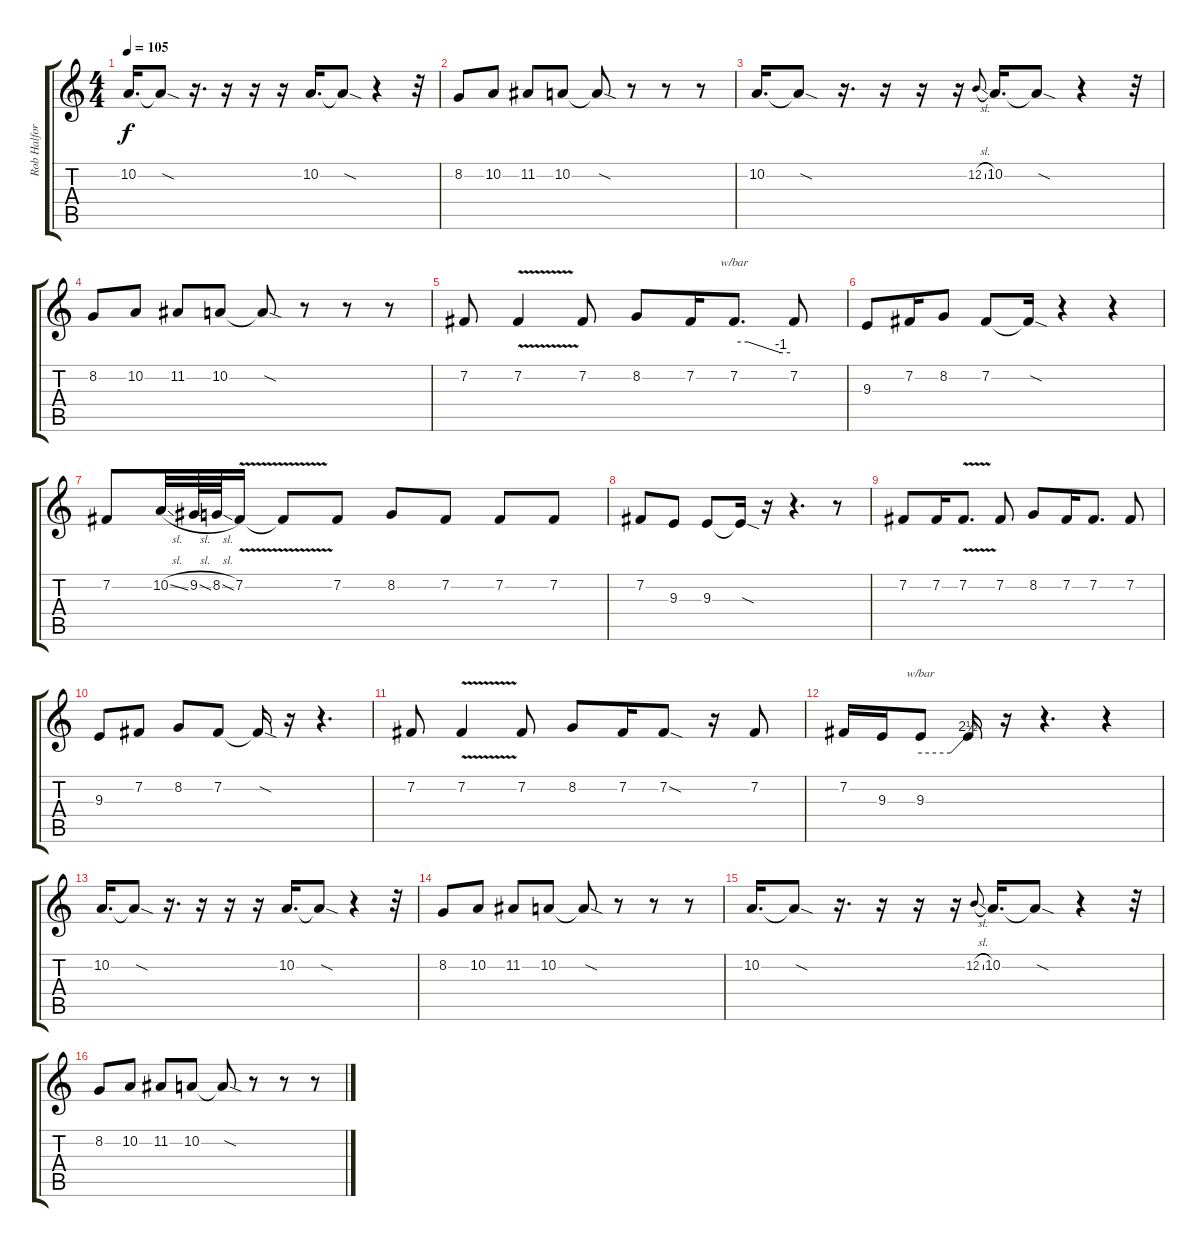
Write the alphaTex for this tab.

\track ("Rob Halford" "Rob Halfor") {instrument violin}
\staff {score tabs}
\tuning (E4 B3 G3 D3 A2 E2) {hide}
\ts (4 4)
\tempo 105
\clef g2
\ks c
10.2.16{d dy f} 10.2{sod t}.8 r.16{d} r.16 r.16 r.16 10.2.16{d} 10.2{sod t}.8 r.4 r.32 |
8.2.8 10.2.8 11.2.8 10.2.8 10.2{sod t}.8 r.8 r.8 r.8 |
10.2.16{d} 10.2{sod t}.8 r.16{d} r.16 r.16 r.16 12.2{sl}.8{gr onbeat} 10.2.16{d} 10.2{sod t}.8 r.4 r.32 |
8.2.8 10.2.8 11.2.8 10.2.8 10.2{sod t}.8 r.8 r.8 r.8 |
7.2.8 7.2{v}.4 7.2.8 8.2.8 7.2.16 7.2.8{d tbe (custom default 0 0 15 0 50 -4 60 -4)} 7.2.8 |
9.3.8 7.2.16 8.2.8 7.2.8 7.2{sod t}.16 r.4 r.4 |
7.2.8 10.2{sl}.32 9.2{sl}.64 8.2{sl}.64 7.2{v}.16 7.2{t}.8 7.2.8 8.2.8 7.2.8 7.2.8 7.2.8 |
7.2.8 9.3.8 9.3.8 9.3{sod t}.16 r.16 r.4{d} r.8 |
7.2.8 7.2.16 7.2{v}.8{d} 7.2.8 8.2.8 7.2.16 7.2.8{d} 7.2.8 |
9.3.8 7.2.8 8.2.8 7.2.8 7.2{sod t}.16 r.16 r.4{d} |
7.2.8 7.2{v}.4 7.2.8 8.2.8 7.2.16 7.2{sod}.8 r.16 7.2.8 |
7.2.16 9.3.16 9.3.8{tbe (custom default 0 0 38 0 60 10)} 9.3{t}.16 r.16 r.4{d} r.4 |
10.2.16{d} 10.2{sod t}.8 r.16{d} r.16 r.16 r.16 10.2.16{d} 10.2{sod t}.8 r.4 r.32 |
8.2.8 10.2.8 11.2.8 10.2.8 10.2{sod t}.8 r.8 r.8 r.8 |
10.2.16{d} 10.2{sod t}.8 r.16{d} r.16 r.16 r.16 12.2{sl}.8{gr onbeat} 10.2.16{d} 10.2{sod t}.8 r.4 r.32 |
8.2.8 10.2.8 11.2.8 10.2.8 10.2{sod t}.8 r.8 r.8 r.8
